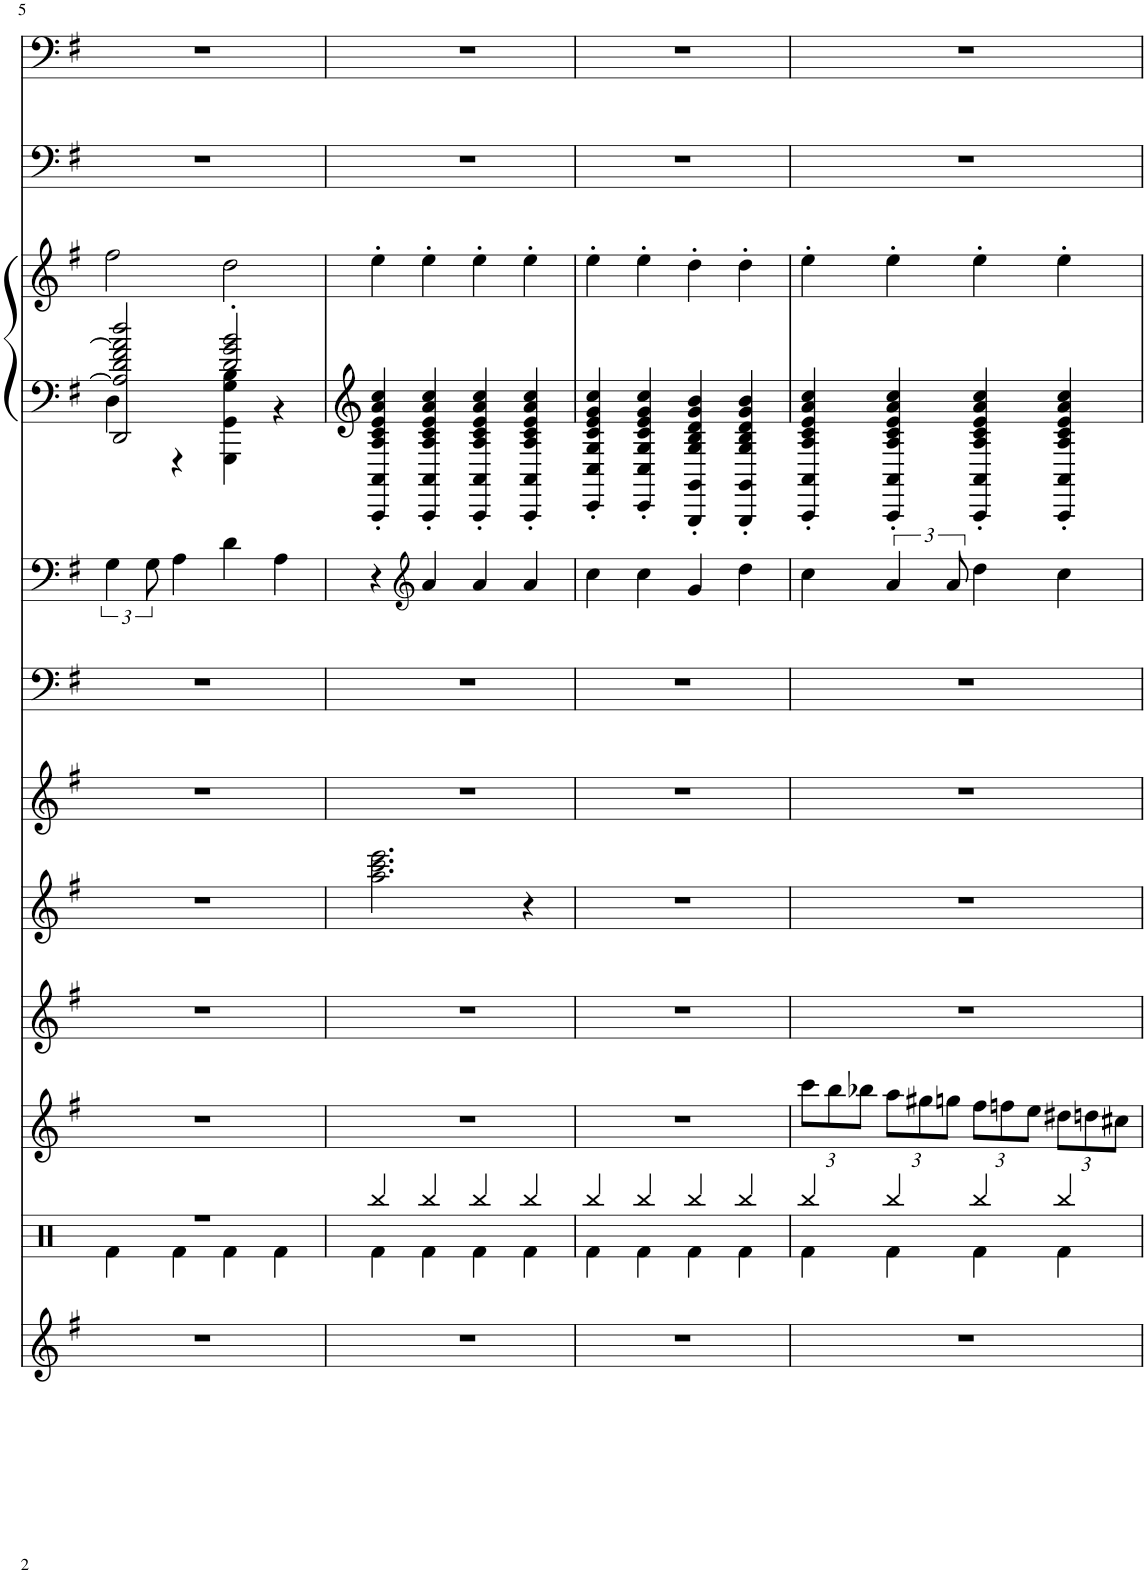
**kern	**kern	**kern	**kern	**kern	**kern	**kern	**kern	**kern	**kern	**kern	**kern
*part11	*part10	*part9	*part8	*part7	*part6	*part5	*part4	*part3	*part3	*part2	*part1
*staff12	*staff11	*staff10	*staff9	*staff8	*staff7	*staff6	*staff5	*staff4	*staff3	*staff2	*staff1
*I"Rev. Cymbal, Reverse Cymbal	*I"Percussion, Drums	*I"Synth Drum, Synth Drum	*I"Bass Lead, Bass &amp; Lead	*I"Choir Pad, Polysynth	*I"Square Wave, Square Wave	*I"Syn.Strings 1, Synth Strings 1	*I"Tenor Sax, Vocal Guide	*I"Saw Wave, Saw Wave	*	*I"Fingered Bass, Fingered Bass	*I"Synth Bass 1, Synth Bass 1
*	*	*	*	*	*	*I'Str	*I'T Sax	*	*	*	*
!!LO:PB:g=z
*clefG2	*clefX	*clefG2	*clefG2	*clefG2	*clefG2	*clefF4	*clefF4	*clefF4	*clefG2	*clefF4	*clefF4
*	*	*	*	*	*	*	*Trd8c14	*	*	*	*
*k[f#]	*k[]	*k[f#]	*k[f#]	*k[f#]	*k[f#]	*k[f#]	*k[f#]	*k[f#]	*k[f#]	*k[f#]	*k[f#]
*M4/4	*M4/4	*M4/4	*M4/4	*M4/4	*M4/4	*M4/4	*M4/4	*M4/4	*M4/4	*M4/4	*M4/4
=5	=5	=5	=5	=5	=5	=5	=5	=5	=5	=5	=5
*	*^	*	*	*	*	*	*	*^	*	*	*
1r	1r	4Rf\	1r	1r	1r	1r	1r	6G\	2DD/ 2A/] 2d/ 2f#/ 2a/] 2dd/	4D\	2ff#\	1r	1r
.	.	.	.	.	.	.	.	12G\	.	.	.	.	.
.	.	4Rf\	.	.	.	.	.	4A\	.	4r	.	.	.
.	.	4Rf\	.	.	.	.	.	4d\	2d/' 2g/' 2b/'	4GGG\ 4GG\ 4G\ 4B\	2dd\	.	.
.	.	4Rf\	.	.	.	.	.	4A\	.	4r	.	.	.
*	*	*	*	*	*	*	*	*	*v	*v	*	*	*
=6	=6	=6	=6	=6	=6	=6	=6	=6	=6	=6	=6	=6
1r	4Rbb/	4Rf\	1r	1r	2.aa\ 2.ccc\ 2.eee\	1r	1r	4r	4AAA/' 4AA/' 4A/' 4c/' 4e/' 4a/' 4cc/'	4ee'\	1r	1r
*	*	*	*	*	*	*	*	*clefG2	*	*	*	*
.	4Rbb/	4Rf\	.	.	.	.	.	4a/	4AAA/' 4AA/' 4A/' 4c/' 4e/' 4a/' 4cc/'	4ee'\	.	.
.	4Rbb/	4Rf\	.	.	.	.	.	4a/	4AAA/' 4AA/' 4A/' 4c/' 4e/' 4a/' 4cc/'	4ee'\	.	.
.	4Rbb/	4Rf\	.	.	4r	.	.	4a/	4AAA/' 4AA/' 4A/' 4c/' 4e/' 4a/' 4cc/'	4ee'\	.	.
=7	=7	=7	=7	=7	=7	=7	=7	=7	=7	=7	=7	=7
1r	4Rbb/	4Rf\	1r	1r	1r	1r	1r	4cc\	4CC/' 4C/' 4G/' 4c/' 4e/' 4g/' 4cc/'	4ee'\	1r	1r
.	4Rbb/	4Rf\	.	.	.	.	.	4cc\	4CC/' 4C/' 4G/' 4c/' 4e/' 4g/' 4cc/'	4ee'\	.	.
.	4Rbb/	4Rf\	.	.	.	.	.	4g/	4GGG/' 4GG/' 4G/' 4B/' 4d/' 4g/' 4b/'	4dd'\	.	.
.	4Rbb/	4Rf\	.	.	.	.	.	4dd\	4GGG/' 4GG/' 4G/' 4B/' 4d/' 4g/' 4b/'	4dd'\	.	.
=8	=8	=8	=8	=8	=8	=8	=8	=8	=8	=8	=8	=8
*	*	*	*Xbrackettup	*	*	*	*	*	*	*	*	*
1r	4Rbb/	4Rf\	12ccc\L	1r	1r	1r	1r	4cc\	4AAA/' 4AA/' 4A/' 4c/' 4e/' 4a/' 4cc/'	4ee'\	1r	1r
.	.	.	12bb\	.	.	.	.	.	.	.	.	.
.	.	.	12bb-X\J	.	.	.	.	.	.	.	.	.
.	4Rbb/	4Rf\	12aa\L	.	.	.	.	6a/	4AAA/' 4AA/' 4A/' 4c/' 4e/' 4a/' 4cc/'	4ee'\	.	.
.	.	.	12gg#X\	.	.	.	.	.	.	.	.	.
.	.	.	12ggn\J	.	.	.	.	12a/	.	.	.	.
.	4Rbb/	4Rf\	12ff#\L	.	.	.	.	4dd\	4AAA/' 4AA/' 4A/' 4c/' 4e/' 4a/' 4cc/'	4ee'\	.	.
.	.	.	12ffn\	.	.	.	.	.	.	.	.	.
.	.	.	12ee\J	.	.	.	.	.	.	.	.	.
.	4Rbb/	4Rf\	12dd#X\L	.	.	.	.	4cc\	4AAA/' 4AA/' 4A/' 4c/' 4e/' 4a/' 4cc/'	4ee'\	.	.
.	.	.	12ddn\	.	.	.	.	.	.	.	.	.
.	.	.	12cc#X\J	.	.	.	.	.	.	.	.	.
*	*v	*v	*	*	*	*	*	*	*	*	*	*
=	=	=	=	=	=	=	=	=	=	=	=
*-	*-	*-	*-	*-	*-	*-	*-	*-	*-	*-	*-
